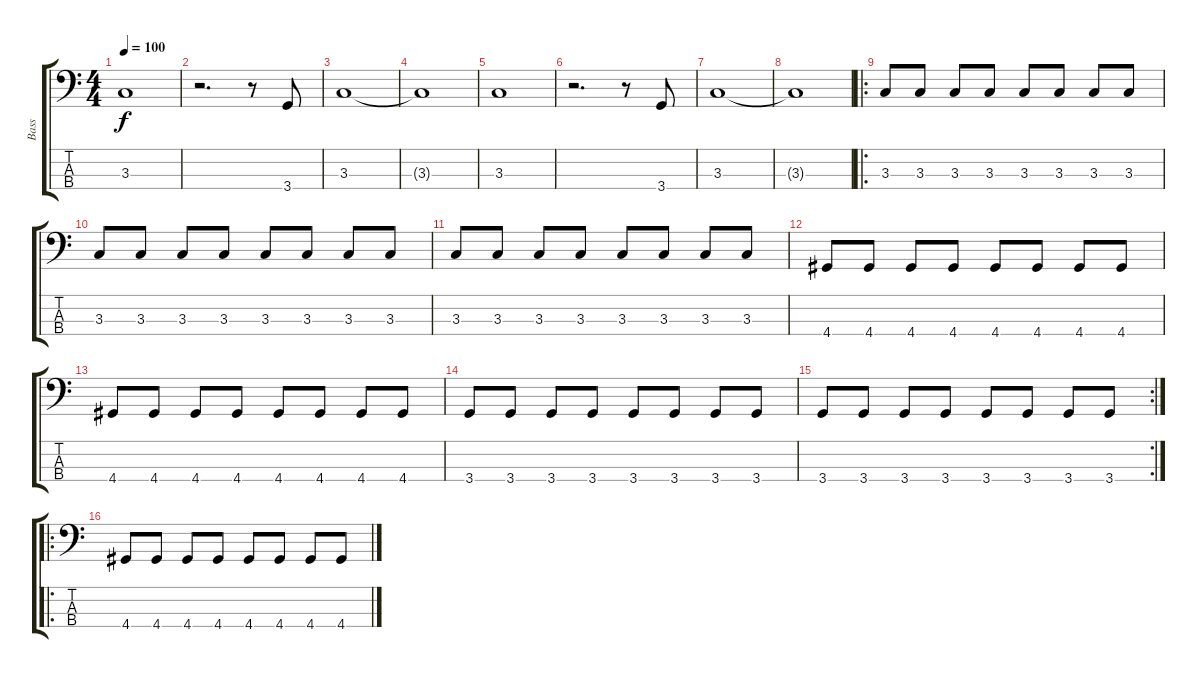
\track ("Bass" "Bass") {instrument electricbassfinger}
\staff {score tabs}
\tuning (G2 D2 A1 E1) {hide}
\ts (4 4)
\tempo 100
\clef f4
\ks c
3.3.1{dy f instrument electricbassfinger} |
r.2{d} r.8 3.4.8 |
3.3.1 |
3.3{t}.1 |
3.3.1 |
r.2{d} r.8 3.4.8 |
3.3.1 |
3.3{t}.1 |
\ro
3.3.8 3.3.8 3.3.8 3.3.8 3.3.8 3.3.8 3.3.8 3.3.8 |
3.3.8 3.3.8 3.3.8 3.3.8 3.3.8 3.3.8 3.3.8 3.3.8 |
3.3.8 3.3.8 3.3.8 3.3.8 3.3.8 3.3.8 3.3.8 3.3.8 |
4.4.8 4.4.8 4.4.8 4.4.8 4.4.8 4.4.8 4.4.8 4.4.8 |
4.4.8 4.4.8 4.4.8 4.4.8 4.4.8 4.4.8 4.4.8 4.4.8 |
3.4.8 3.4.8 3.4.8 3.4.8 3.4.8 3.4.8 3.4.8 3.4.8 |
\rc 2
3.4.8 3.4.8 3.4.8 3.4.8 3.4.8 3.4.8 3.4.8 3.4.8 |
\ro
4.4.8 4.4.8 4.4.8 4.4.8 4.4.8 4.4.8 4.4.8 4.4.8
